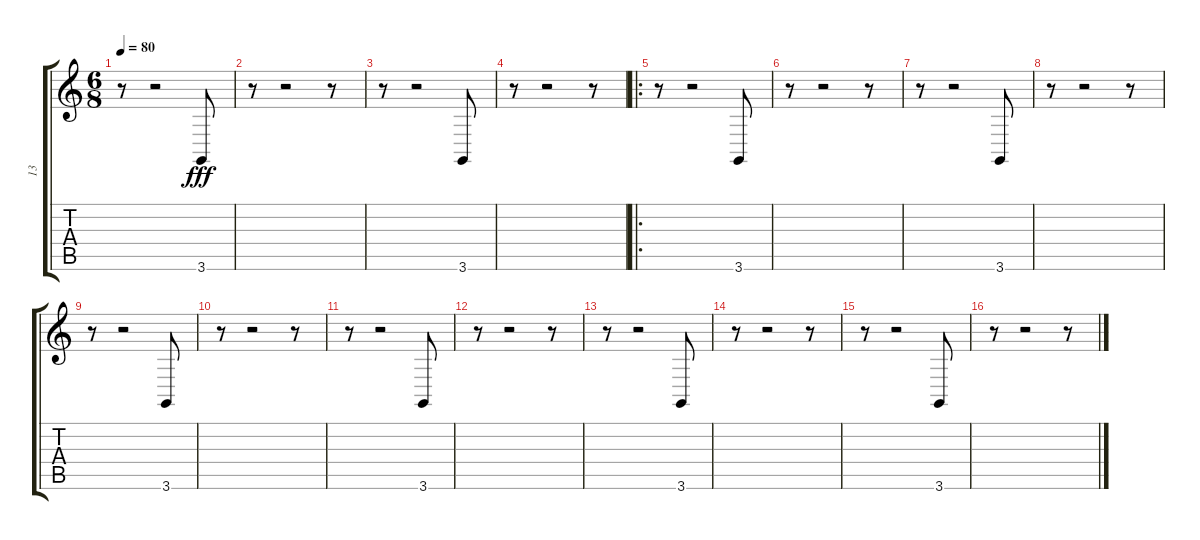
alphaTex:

\track ("13" "13") {instrument pizzicatostrings}
\staff {score tabs}
\tuning (E4 B3 G3 D3 A2 E2) {hide}
\ts (6 8)
\tempo 80
\clef g2
\ks c
r.8{dy fff instrument pizzicatostrings} r.2 3.6.8 |
r.8 r.2 r.8 |
r.8 r.2 3.6.8 |
r.8 r.2 r.8 |
\ro
r.8 r.2 3.6.8 |
r.8 r.2 r.8 |
r.8 r.2 3.6.8 |
r.8 r.2 r.8 |
r.8 r.2 3.6.8 |
r.8 r.2 r.8 |
r.8 r.2 3.6.8 |
r.8 r.2 r.8 |
r.8 r.2 3.6.8 |
r.8 r.2 r.8 |
r.8 r.2 3.6.8 |
r.8 r.2 r.8
